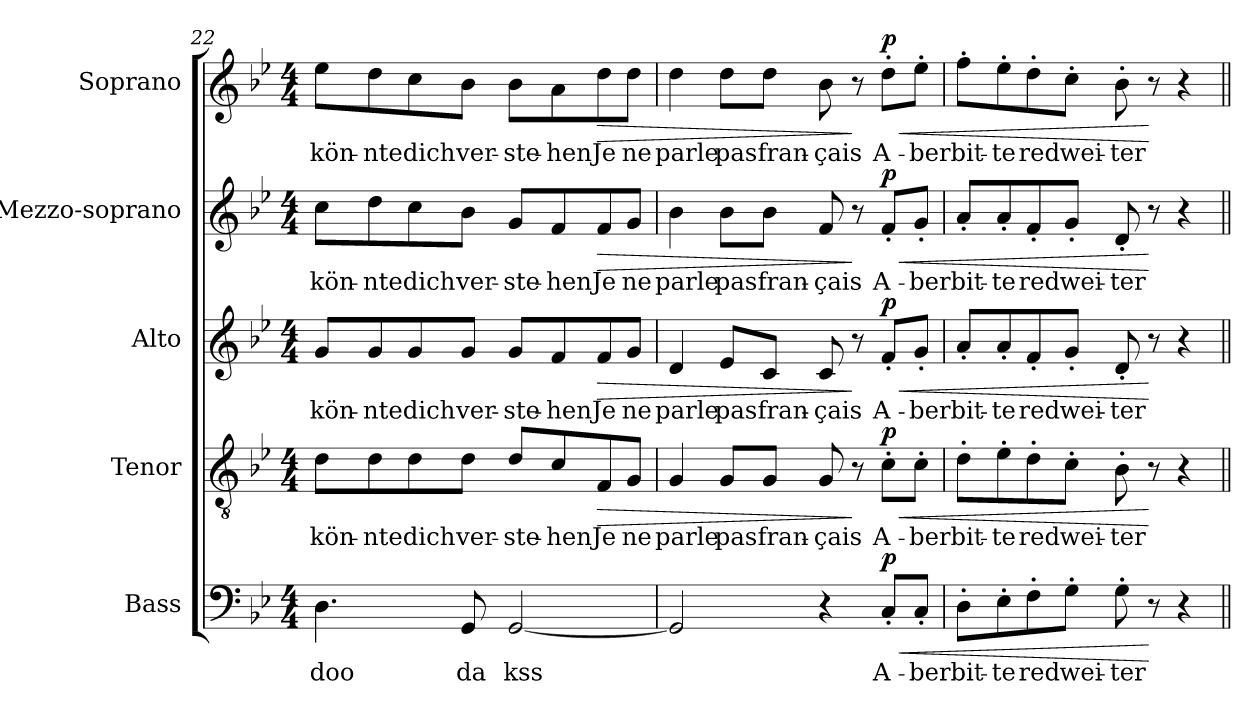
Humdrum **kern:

**kern	**text	**dynam	**kern	**text	**dynam	**kern	**text	**dynam	**kern	**text	**dynam	**kern	**text	**dynam
*part5	*part5	*part5	*part4	*part4	*part4	*part3	*part3	*part3	*part2	*part2	*part2	*part1	*part1	*part1
*staff5	*staff5	*staff5	*staff4	*staff4	*staff4	*staff3	*staff3	*staff3	*staff2	*staff2	*staff2	*staff1	*staff1	*staff1
*I"Bass	*	*	*I"Tenor	*	*	*I"Alto	*	*	*I"Mezzo-soprano	*	*	*I"Soprano	*	*
*I'B.	*	*	*I'T.	*	*	*I'A.	*	*	*I'M-S.	*	*	*I'S.	*	*
*clefF4	*	*	*clefGv2	*	*	*clefG2	*	*	*clefG2	*	*	*clefG2	*	*
*	*	*	*ITrd7c12	*	*	*	*	*	*	*	*	*	*	*
*k[b-e-]	*	*	*k[b-e-]	*	*	*k[b-e-]	*	*	*k[b-e-]	*	*	*k[b-e-]	*	*
*g:	*	*	*g:	*	*	*g:	*	*	*g:	*	*	*g:	*	*
*M4/4	*	*	*M4/4	*	*	*M4/4	*	*	*M4/4	*	*	*M4/4	*	*
=22	=22	=22	=22	=22	=22	=22	=22	=22	=22	=22	=22	=22	=22	=22
!	!LO:LY:b:color=#000000	!	!	!	!	!	!	!	!	!	!	!	!	!
!	!	!	!	!LO:LY:b:color=#000000	!	!	!	!	!	!	!	!	!	!
!	!	!	!	!	!	!	!LO:LY:b:color=#000000	!	!	!	!	!	!	!
!	!	!	!	!	!	!	!	!	!	!LO:LY:b:color=#000000	!	!	!	!
!	!	!	!	!	!	!	!	!	!	!	!	!	!LO:LY:b:color=#000000	!
4.Di\	doo	.	8Di\L	kön-	.	8gi/L	kön-	.	8cci\L	kön-	.	8ee-i\L	kön-	.
!	!	!	!	!LO:LY:b:color=#000000	!	!	!	!	!	!	!	!	!	!
!	!	!	!	!	!	!	!LO:LY:b:color=#000000	!	!	!	!	!	!	!
!	!	!	!	!	!	!	!	!	!	!LO:LY:b:color=#000000	!	!	!	!
!	!	!	!	!	!	!	!	!	!	!	!	!	!LO:LY:b:color=#000000	!
.	.	.	8Di\	-nte	.	8gi/	-nte	.	8ddi\	-nte	.	8ddi\	-nte	.
!	!	!	!	!LO:LY:b:color=#000000	!	!	!	!	!	!	!	!	!	!
!	!	!	!	!	!	!	!LO:LY:b:color=#000000	!	!	!	!	!	!	!
!	!	!	!	!	!	!	!	!	!	!LO:LY:b:color=#000000	!	!	!	!
!	!	!	!	!	!	!	!	!	!	!	!	!	!LO:LY:b:color=#000000	!
.	.	.	8Di\	dich	.	8gi/	dich	.	8cci\	dich	.	8cci\	dich	.
!	!LO:LY:b:color=#000000	!	!	!	!	!	!	!	!	!	!	!	!	!
!	!	!	!	!LO:LY:b:color=#000000	!	!	!	!	!	!	!	!	!	!
!	!	!	!	!	!	!	!LO:LY:b:color=#000000	!	!	!	!	!	!	!
!	!	!	!	!	!	!	!	!	!	!LO:LY:b:color=#000000	!	!	!	!
!	!	!	!	!	!	!	!	!	!	!	!	!	!LO:LY:b:color=#000000	!
8GGi/	da	.	8Di\J	ver-	.	8gi/J	ver-	.	8b-i\J	ver-	.	8b-i\J	ver-	.
!	!LO:LY:b:color=#000000	!	!	!	!	!	!	!	!	!	!	!	!	!
!	!	!	!	!LO:LY:b:color=#000000	!	!	!	!	!	!	!	!	!	!
!	!	!	!	!	!	!	!LO:LY:b:color=#000000	!	!	!	!	!	!	!
!	!	!	!	!	!	!	!	!	!	!LO:LY:b:color=#000000	!	!	!	!
!	!	!	!	!	!	!	!	!	!	!	!	!	!LO:LY:b:color=#000000	!
[2GGi/	kss	.	8Di/L	-ste-	.	8gi/L	-ste-	.	8gi/L	-ste-	.	8b-i\L	-ste-	.
!	!	!	!	!LO:LY:b:color=#000000	!	!	!	!	!	!	!	!	!	!
!	!	!	!	!	!	!	!LO:LY:b:color=#000000	!	!	!	!	!	!	!
!	!	!	!	!	!	!	!	!	!	!LO:LY:b:color=#000000	!	!	!	!
!	!	!	!	!	!	!	!	!	!	!	!	!	!LO:LY:b:color=#000000	!
.	.	.	8Ci/	-hen	.	8fi/	-hen	.	8fi/	-hen	.	8ai\	-hen	.
!	!	!	!	!LO:LY:b:color=#000000	!LO:HP:b	!	!	!	!	!	!	!	!	!
!	!	!	!	!	!	!	!LO:LY:b:color=#000000	!LO:HP:b	!	!	!	!	!	!
!	!	!	!	!	!	!	!	!	!	!LO:LY:b:color=#000000	!LO:HP:b	!	!	!
!	!	!	!	!	!	!	!	!	!	!	!	!	!LO:LY:b:color=#000000	!LO:HP:b
.	.	.	8FFi/	Je	>	8fi/	Je	>	8fi/	Je	>	8ddi\	Je	>
!	!	!	!	!LO:LY:b:color=#000000	!	!	!	!	!	!	!	!	!	!
!	!	!	!	!	!	!	!LO:LY:b:color=#000000	!	!	!	!	!	!	!
!	!	!	!	!	!	!	!	!	!	!LO:LY:b:color=#000000	!	!	!	!
!	!	!	!	!	!	!	!	!	!	!	!	!	!LO:LY:b:color=#000000	!
.	.	.	8GGi/J	ne	.	8gi/J	ne	.	8gi/J	ne	.	8ddi\J	ne	.
=23	=23	=23	=23	=23	=23	=23	=23	=23	=23	=23	=23	=23	=23	=23
!	!	!	!	!LO:LY:b:color=#000000	!	!	!	!	!	!	!	!	!	!
!	!	!	!	!	!	!	!LO:LY:b:color=#000000	!	!	!	!	!	!	!
!	!	!	!	!	!	!	!	!	!	!LO:LY:b:color=#000000	!	!	!	!
!	!	!	!	!	!	!	!	!	!	!	!	!	!LO:LY:b:color=#000000	!
2GGi/]	.	.	4GGi/	parle	.	4di/	parle	.	4b-i\	parle	.	4ddi\	parle	.
!	!	!	!	!LO:LY:b:color=#000000	!	!	!	!	!	!	!	!	!	!
!	!	!	!	!	!	!	!LO:LY:b:color=#000000	!	!	!	!	!	!	!
!	!	!	!	!	!	!	!	!	!	!LO:LY:b:color=#000000	!	!	!	!
!	!	!	!	!	!	!	!	!	!	!	!	!	!LO:LY:b:color=#000000	!
.	.	.	8GGi/L	pas	.	8e-i/L	pas	.	8b-i\L	pas	.	8ddi\L	pas	.
!	!	!	!	!LO:LY:b:color=#000000	!	!	!	!	!	!	!	!	!	!
!	!	!	!	!	!	!	!LO:LY:b:color=#000000	!	!	!	!	!	!	!
!	!	!	!	!	!	!	!	!	!	!LO:LY:b:color=#000000	!	!	!	!
!	!	!	!	!	!	!	!	!	!	!	!	!	!LO:LY:b:color=#000000	!
.	.	.	8GGi/J	fran-	.	8ci/J	fran-	.	8b-i\J	fran-	.	8ddi\J	fran-	.
!	!	!	!	!LO:LY:b:color=#000000	!	!	!	!	!	!	!	!	!	!
!	!	!	!	!	!	!	!LO:LY:b:color=#000000	!	!	!	!	!	!	!
!	!	!	!	!	!	!	!	!	!	!LO:LY:b:color=#000000	!	!	!	!
!	!	!	!	!	!	!	!	!	!	!	!	!	!LO:LY:b:color=#000000	!
4r	.	.	8GGi/	-çais	.	8ci/	-çais	.	8fi/	-çais	.	8b-i\	-çais	.
.	.	.	8r	.	]	8r	.	]	8r	.	]	8r	.	]
!	!LO:LY:b:color=#000000	!LO:HP:b	!	!	!	!	!	!	!	!	!	!	!	!
!	!	!	!	!LO:LY:b:color=#000000	!LO:HP:b	!	!	!	!	!	!	!	!	!
!	!	!	!	!	!	!	!LO:LY:b:color=#000000	!LO:HP:b	!	!	!	!	!	!
!	!	!	!	!	!	!	!	!	!	!LO:LY:b:color=#000000	!LO:HP:b	!	!	!
!	!	!	!	!	!	!	!	!	!	!	!	!	!LO:LY:b:color=#000000	!LO:HP:b
8C'i/L	A-	< p	8C'i\L	A-	< p	8f'i/L	A-	< p	8f'i/L	A-	< p	8dd'i\L	A-	< p
!	!LO:LY:b:color=#000000	!	!	!	!	!	!	!	!	!	!	!	!	!
!	!	!	!	!LO:LY:b:color=#000000	!	!	!	!	!	!	!	!	!	!
!	!	!	!	!	!	!	!LO:LY:b:color=#000000	!	!	!	!	!	!	!
!	!	!	!	!	!	!	!	!	!	!LO:LY:b:color=#000000	!	!	!	!
!	!	!	!	!	!	!	!	!	!	!	!	!	!LO:LY:b:color=#000000	!
8C'i/J	-ber	.	8C'i\J	-ber	.	8g'i/J	-ber	.	8g'i/J	-ber	.	8ee-'i\J	-ber	.
!!LO:PB:g=z
=24	=24	=24	=24	=24	=24	=24	=24	=24	=24	=24	=24	=24	=24	=24
!	!LO:LY:b:color=#000000	!	!	!	!	!	!	!	!	!	!	!	!	!
!	!	!	!	!LO:LY:b:color=#000000	!	!	!	!	!	!	!	!	!	!
!	!	!	!	!	!	!	!LO:LY:b:color=#000000	!	!	!	!	!	!	!
!	!	!	!	!	!	!	!	!	!	!LO:LY:b:color=#000000	!	!	!	!
!	!	!	!	!	!	!	!	!	!	!	!	!	!LO:LY:b:color=#000000	!
8D'i\L	bit-	.	8D'i\L	bit-	.	8a'i/L	bit-	.	8a'i/L	bit-	.	8ff'i\L	bit-	.
!	!LO:LY:b:color=#000000	!	!	!	!	!	!	!	!	!	!	!	!	!
!	!	!	!	!LO:LY:b:color=#000000	!	!	!	!	!	!	!	!	!	!
!	!	!	!	!	!	!	!LO:LY:b:color=#000000	!	!	!	!	!	!	!
!	!	!	!	!	!	!	!	!	!	!LO:LY:b:color=#000000	!	!	!	!
!	!	!	!	!	!	!	!	!	!	!	!	!	!LO:LY:b:color=#000000	!
8E-'i\	-te	.	8E-'i\	-te	.	8a'i/	-te	.	8a'i/	-te	.	8ee-'i\	-te	.
!	!LO:LY:b:color=#000000	!	!	!	!	!	!	!	!	!	!	!	!	!
!	!	!	!	!LO:LY:b:color=#000000	!	!	!	!	!	!	!	!	!	!
!	!	!	!	!	!	!	!LO:LY:b:color=#000000	!	!	!	!	!	!	!
!	!	!	!	!	!	!	!	!	!	!LO:LY:b:color=#000000	!	!	!	!
!	!	!	!	!	!	!	!	!	!	!	!	!	!LO:LY:b:color=#000000	!
8F'i\	red	.	8D'i\	red	.	8f'i/	red	.	8f'i/	red	.	8dd'i\	red	.
!	!LO:LY:b:color=#000000	!	!	!	!	!	!	!	!	!	!	!	!	!
!	!	!	!	!LO:LY:b:color=#000000	!	!	!	!	!	!	!	!	!	!
!	!	!	!	!	!	!	!LO:LY:b:color=#000000	!	!	!	!	!	!	!
!	!	!	!	!	!	!	!	!	!	!LO:LY:b:color=#000000	!	!	!	!
!	!	!	!	!	!	!	!	!	!	!	!	!	!LO:LY:b:color=#000000	!
8G'i\J	wei-	.	8C'i\J	wei-	.	8g'i/J	wei-	.	8g'i/J	wei-	.	8cc'i\J	wei-	.
!	!LO:LY:b:color=#000000	!	!	!	!	!	!	!	!	!	!	!	!	!
!	!	!	!	!LO:LY:b:color=#000000	!	!	!	!	!	!	!	!	!	!
!	!	!	!	!	!	!	!LO:LY:b:color=#000000	!	!	!	!	!	!	!
!	!	!	!	!	!	!	!	!	!	!LO:LY:b:color=#000000	!	!	!	!
!	!	!	!	!	!	!	!	!	!	!	!	!	!LO:LY:b:color=#000000	!
8G'i\	-ter	.	8BB-'i\	-ter	.	8d'i/	-ter	.	8d'i/	-ter	.	8b-'i\	-ter	.
8r	.	[	8r	.	[	8r	.	[	8r	.	[	8r	.	[
4r	.	.	4r	.	.	4r	.	.	4r	.	.	4r	.	.
=||	=||	=||	=||	=||	=||	=||	=||	=||	=||	=||	=||	=||	=||	=||
*-	*-	*-	*-	*-	*-	*-	*-	*-	*-	*-	*-	*-	*-	*-
